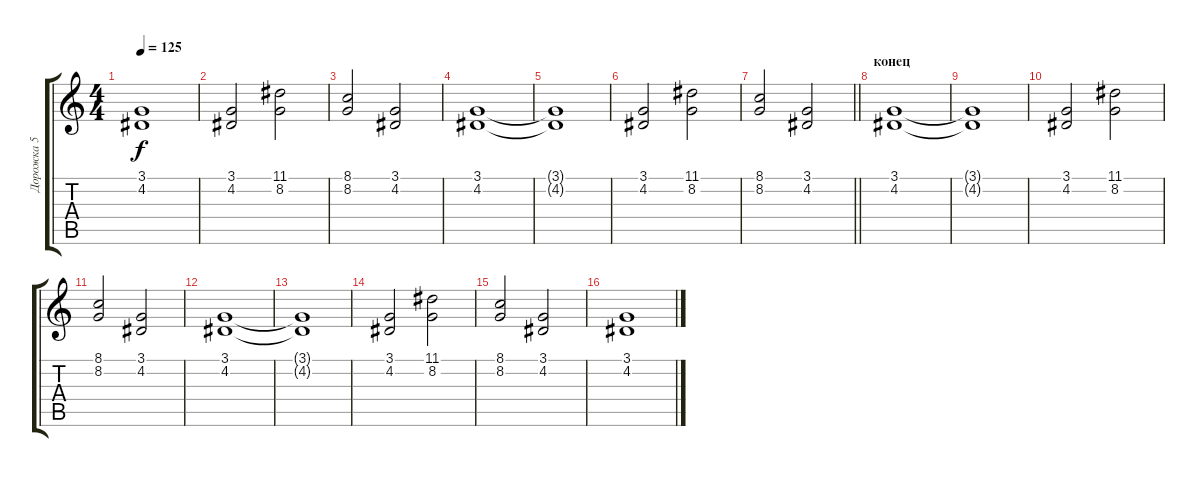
\track ("Дорожка 5" "Дорожка 5") {instrument stringensemble2}
\staff {score tabs}
\tuning (E4 B3 G3 D3 A2 E2) {hide}
\ts (4 4)
\tempo 125
\clef g2
\ks c
(3.1{t} 4.2{t}).1{dy f} |
(3.1 4.2).2 (11.1 8.2).2 |
(8.1 8.2).2 (3.1 4.2).2 |
(3.1 4.2).1 |
(3.1{t} 4.2{t}).1 |
(3.1 4.2).2 (11.1 8.2).2 |
\barLineRight lightlight
(8.1 8.2).2 (3.1 4.2).2 |
\section ("" "конец")
(3.1 4.2).1 |
(3.1{t} 4.2{t}).1 |
(3.1 4.2).2 (11.1 8.2).2 |
(8.1 8.2).2 (3.1 4.2).2 |
(3.1 4.2).1 |
(3.1{t} 4.2{t}).1 |
(3.1 4.2).2 (11.1 8.2).2 |
(8.1 8.2).2 (3.1 4.2).2 |
(3.1 4.2).1
